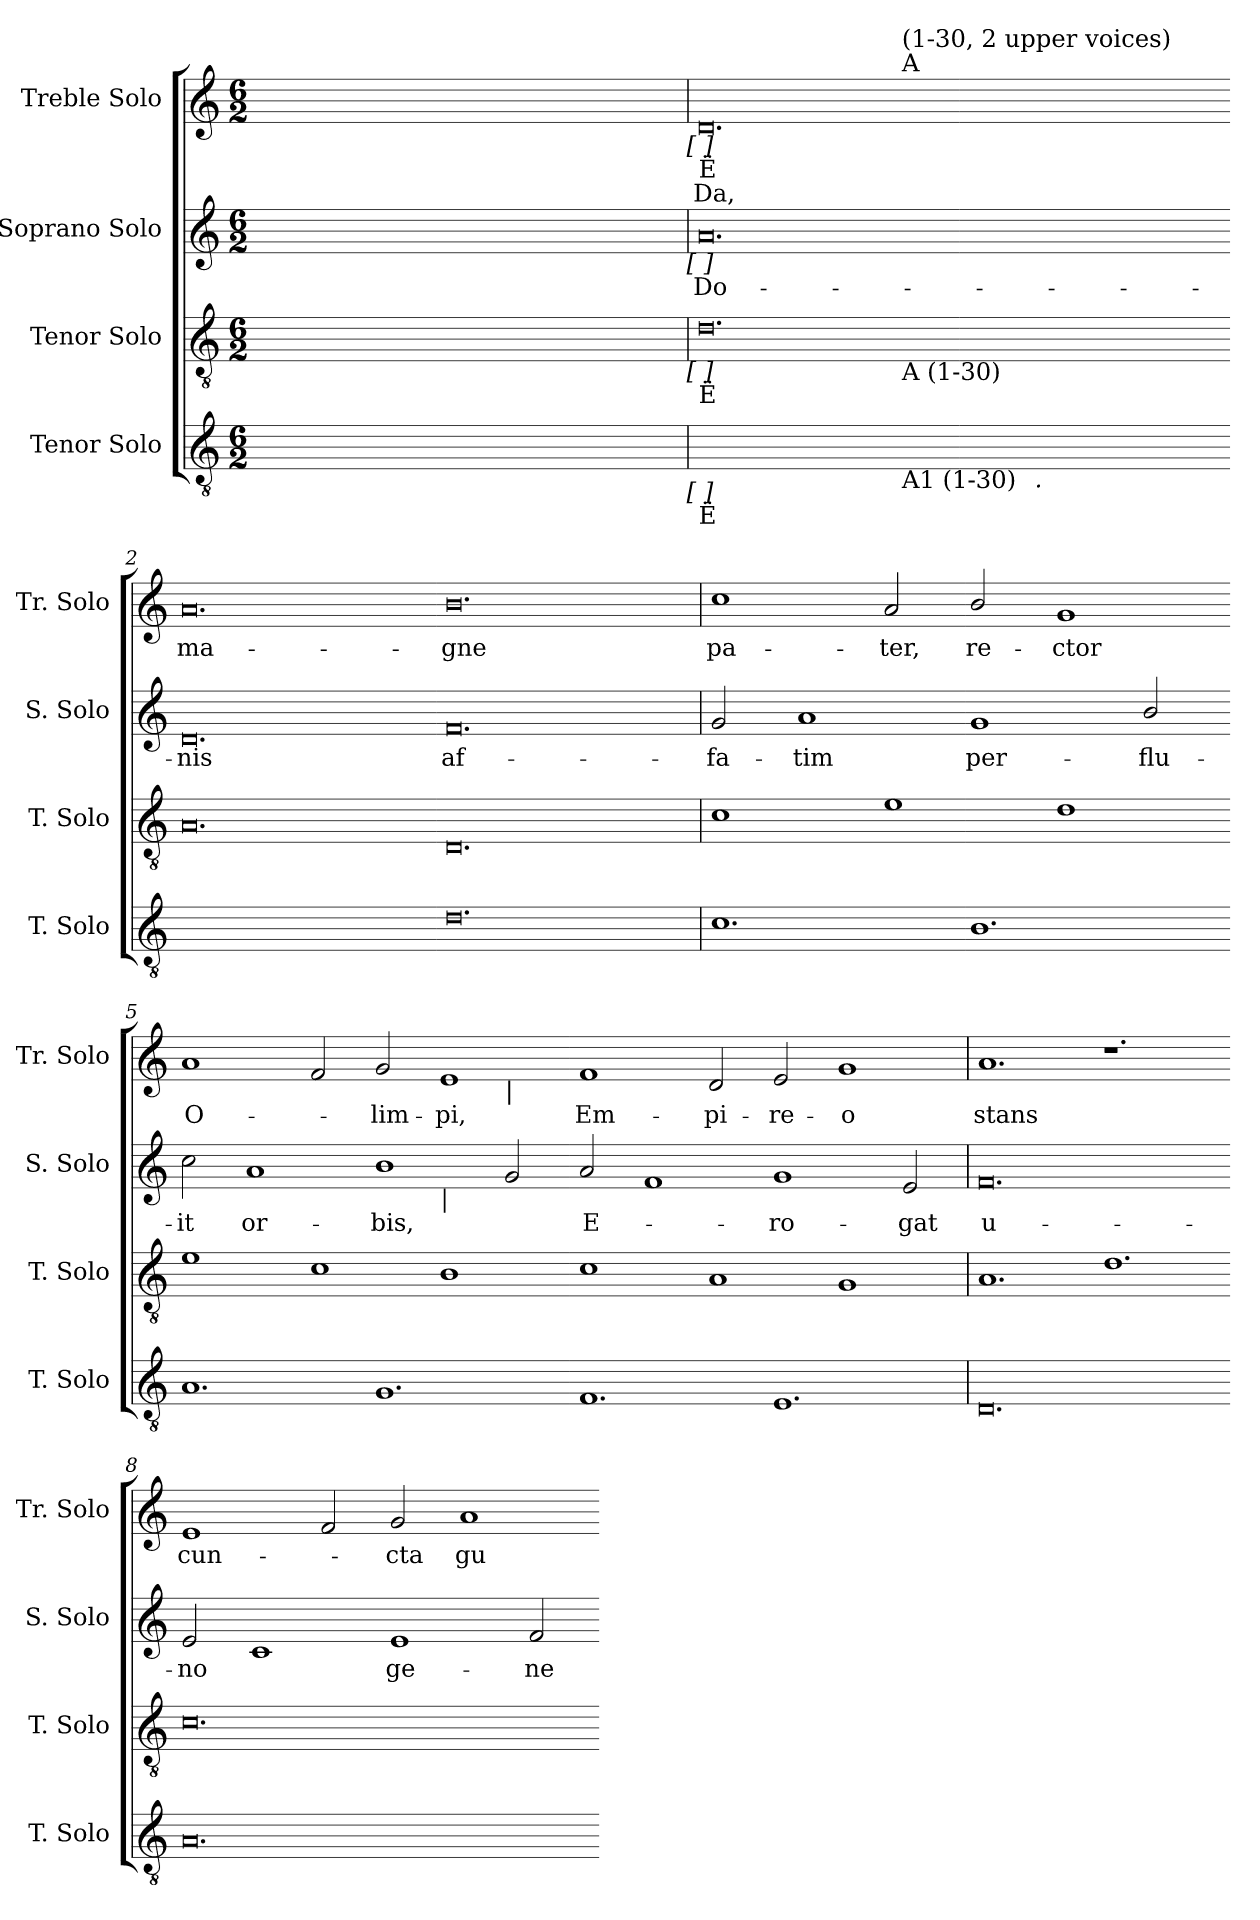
**kern	**kern	**kern	**text	**kern	**text
*part4	*part3	*part2	*part2	*part1	*part1
*staff4	*staff3	*staff2	*staff2	*staff1	*staff1
*I"Tenor Solo	*I"Tenor Solo	*I"Soprano Solo	*	*I"Treble Solo	*
*I'T. Solo	*I'T. Solo	*I'S. Solo	*	*I'Tr. Solo	*
!!LO:PB:g=z
*clefGv2	*clefGv2	*clefG2	*	*clefG2	*
*ITrd7c12	*ITrd7c12	*	*	*	*
*k[]	*k[]	*k[]	*	*k[]	*
*C:	*C:	*C:	*	*C:	*
*M6/2	*M6/2	*M6/2	*	*M6/2	*
=1	=1	=1	=1	=1	=1
!	!	!	!	!LO:TX:b:t=F	!
!	!	!	!	!LO:TX:b:t=F	!
!	!	!	!	!LO:TX:b:t=F	!
!	!	!LO:TX:b:t=F	!	!	!
!	!	!LO:TX:b:t=F	!	!	!
!	!	!LO:TX:b:t=F	!	!	!
!	!LO:TX:b:t=Contratenor	!	!	!	!
!	!LO:TX:b:t=F	!	!	!	!
!	!LO:TX:a:t=7	!	!	!	!
!	!LO:TX:b:t=U	!	!	!	!
!	!LO:TX:a:t=7	!	!	!	!
!	!LO:TX:b:t=7	!	!	!	!
!	!LO:TX:b:t=U	!	!	!	!
!	!LO:TX:b:t=U	!	!	!	!
!	!LO:TX:b:t=7	!	!	!	!
!LO:TX:b:t=F	!	!	!	!	!
!LO:TX:b:t=Tenor	!	!	!	!	!
!LO:TX:b:t=F	!	!	!	!	!
!LO:TX:b:t=g	!	!	!	!	!
!LO:N:vis=1	!LO:N:vis=1	!LO:N:vis=1	!	!LO:N:vis=1	!
*^	*^	*^	*	*^	*
0.ryy	1ryy	0.ryy	1ryy	0.ryy	1ryy	.	0.ryy	1ryy	.
.	1ryy	.	1ryy	.	1ryy	.	.	1ryy	.
.	2ryy	.	2ryy	.	2ryy	.	.	2ryy	.
.	4ryy	.	4ryy	.	4ryy	.	.	4ryy	.
.	8ryy	.	8ryy	.	8ryy	.	.	8ryy	.
.	16ryy	.	16ryy	.	16ryy	.	.	16ryy	.
.	32ryy	.	32ryy	.	32ryy	.	.	32ryy	.
.	64ryy	.	64ryy	.	64ryy	.	.	64ryy	.
.	128...ryy	.	128...ryy	.	128...ryy	.	.	128...ryy	.
!	!	!	!	!	!	!	!	!LO:TX:b:t=[ ]	!
!	!	!	!	!	!LO:TX:b:t=[ ]	!	!	!	!
!	!	!	!LO:TX:b:t=[ ]	!	!	!	!	!	!
!	!LO:TX:b:t=[ ]	!	!	!	!	!	!	!	!
.	1024ryy	.	1024ryy	.	1024ryy	.	.	1024ryy	.
*v	*v	*	*	*v	*v	*	*	*	*
=1	=1	=1	=1	=1	=1	=1	=1
*^	*	*	*^	*	*	*	*
!	!	!	!	!	!	!LO:LY:b:color=#000000	!	!	!
*v	*v	*	*	*v	*v	*	*	*	*
*^	*	*	*^	*	*	*	*
!	!	!	!	!	!	!	!LO:TX:b:t=Ë	!	!
!	!	!	!	!LO:TX:b:t=Ë	!	!	!	!	!
!	!	!LO:TX:b:t=Ë	!	!	!	!	!	!	!
!LO:TX:b:t=Ë	!	!	!	!	!	!	!	!	!
!	!	!	!	!	!	!	!	!	!LO:LY:b:color=#000000
*	*^	*	*	*v	*v	*	*	*	*
[<0.DDiyy	1ryy	1ryy	0.Di	1ryy	0.ai	Do-	0.di	1ryy	Da,
.	4ryy	2ryy	.	4ryy	.	.	.	4ryy	.
.	8ryy	.	.	8ryy	.	.	.	8ryy	.
.	64.ryy	.	.	64.ryy	.	.	.	64.ryy	.
!	!	!	!	!	!	!	!	!LO:TX:a:t=A	!
!	!	!	!	!	!	!	!	!LO:TX:t=(1-30, 2 upper voices)	!
!	!	!	!	!LO:TX:b:t=A (1-30)	!	!	!	!	!
!	!LO:TX:b:t=A1 (1-30)	!	!	!	!	!	!	!	!
.	1ryy	.	.	1ryy	.	.	.	1ryy	.
.	.	4ryy	.	.	.	.	.	.	.
.	.	8ryy	.	.	.	.	.	.	.
.	.	32ryy	.	.	.	.	.	.	.
.	.	64ryy	.	.	.	.	.	.	.
.	.	512ryy	.	.	.	.	.	.	.
!	!	!LO:TX:b:i:t=.	!	!	!	!	!	!	!
.	.	1ryy	.	.	.	.	.	.	.
.	2ryy	.	.	2ryy	.	.	.	2ryy	.
.	16ryy	.	.	16ryy	.	.	.	16ryy	.
.	.	16ryy	.	.	.	.	.	.	.
.	32ryy	.	.	32ryy	.	.	.	32ryy	.
.	.	128..ryy	.	.	.	.	.	.	.
.	128ryy	.	.	128ryy	.	.	.	128ryy	.
*v	*v	*v	*	*	*	*	*v	*v	*
*	*v	*v	*	*	*	*
=2-	=2-	=2-	=2-	=2-	=2-
*^	*^	*	*	*^	*
*	*^	*	*	*	*	*	*	*
!	!	!	!	!	!	!LO:LY:b:color=#000000	!	!	!
*v	*v	*v	*	*	*	*	*v	*v	*
*	*v	*v	*	*	*	*
*^	*^	*	*	*^	*
*	*^	*	*	*	*	*	*	*
!	!	!	!	!	!	!	!	!	!LO:LY:b:color=#000000
*v	*v	*v	*	*	*	*	*v	*v	*
*	*v	*v	*	*	*	*
0.DDiyy]	0.AAi	0.di	-nis	0.ai	ma-
=3-	=3-	=3-	=3-	=3-	=3-
!	!	!	!LO:LY:b:color=#000000	!	!
!	!	!	!	!	!LO:LY:b:color=#000000
0.Di	0.DDi	0.fi	af-	0.bi	-gne
=4	=4	=4	=4	=4	=4
!	!	!	!LO:LY:b:color=#000000	!	!
!	!	!	!	!	!LO:LY:b:color=#000000
1.Ci	1Ci	2gi/	-fa-	1cci	pa-
!	!	!	!LO:LY:b:color=#000000	!	!
.	.	1ai	-tim	.	.
!	!	!	!	!	!LO:LY:b:color=#000000
.	1Ei	.	.	2ai/	-ter,
!	!	!	!LO:LY:b:color=#000000	!	!
!	!	!	!	!	!LO:LY:b:color=#000000
1.BBi	.	1gi	per-	2bi/	re-
!	!	!	!	!	!LO:LY:b:color=#000000
.	1Di	.	.	1gi	-ctor
!	!	!	!LO:LY:b:color=#000000	!	!
.	.	2bi/	-flu-	.	.
=5-	=5-	=5-	=5-	=5-	=5-
!	!	!	!LO:LY:b:color=#000000	!	!
!	!	!	!	!	!LO:LY:b:color=#000000
*	*	*^	*	*^	*
1.AAi	1Ei	2cci\	0ryy	-it	1ai	1ryy	O-
!	!	!	!	!LO:LY:b:color=#000000	!	!	!
.	.	1ai	.	or-	.	.	.
.	1Ci	.	.	.	2fi/	1.ryy	.
!	!	!	!	!LO:LY:b:color=#000000	!	!	!
!	!	!	!	!	!	!	!LO:LY:b:color=#000000
1.GGi	.	1bi	.	-bis,	2gi/	.	-lim-
!	!	!	!LO:TX:b:i:t=|	!	!	!	!
!	!	!	!	!	!	!	!LO:LY:b:color=#000000
.	1BBi	.	1ryy	.	1ei	.	-pi,
!	!	!	!	!	!	!LO:TX:b:i:t=|	!
.	.	2gi/	.	.	.	2ryy	.
*	*	*v	*v	*	*	*	*
*	*	*	*	*v	*v	*
=6-	=6-	=6-	=6-	=6-	=6-
*	*	*^	*	*^	*
!	!	!	!	!LO:LY:b:color=#000000	!	!	!
*	*	*v	*v	*	*	*	*
*	*	*	*	*v	*v	*
*	*	*^	*	*^	*
!	!	!	!	!	!	!	!LO:LY:b:color=#000000
*	*	*v	*v	*	*	*	*
*	*	*	*	*v	*v	*
1.FFi	1Ci	2ai/	E-	1fi	Em-
.	.	1fi	.	.	.
!	!	!	!	!	!LO:LY:b:color=#000000
.	1AAi	.	.	2di/	-pi-
!	!	!	!LO:LY:b:color=#000000	!	!
!	!	!	!	!	!LO:LY:b:color=#000000
1.EEi	.	1gi	-ro-	2ei/	-re-
!	!	!	!	!	!LO:LY:b:color=#000000
.	1GGi	.	.	1gi	-o
!	!	!	!LO:LY:b:color=#000000	!	!
.	.	2ei/	-gat	.	.
!!LO:LB:g=z
=7	=7	=7	=7	=7	=7
!	!	!	!LO:LY:b:color=#000000	!	!
!	!	!	!	!	!LO:LY:b:color=#000000
0.DDi	1.AAi	0.fi	u-	1.ai	stans
.	1.Di	.	.	1.r	.
=8-	=8-	=8-	=8-	=8-	=8-
!	!	!	!LO:LY:b:color=#000000	!	!
!	!	!	!	!	!LO:LY:b:color=#000000
0.AAi	0.Ci	2ei/	-no	1ei	cun-
.	.	1ci	.	.	.
.	.	.	.	2fi/	.
!	!	!	!LO:LY:b:color=#000000	!	!
!	!	!	!	!	!LO:LY:b:color=#000000
.	.	1ei	ge-	2gi/	-cta
!	!	!	!	!	!LO:LY:b:color=#000000
.	.	.	.	1ai	gu-
!	!	!	!LO:LY:b:color=#000000	!	!
.	.	2fi/	-ne-	.	.
=-	=-	=-	=-	=-	=-
*-	*-	*-	*-	*-	*-
